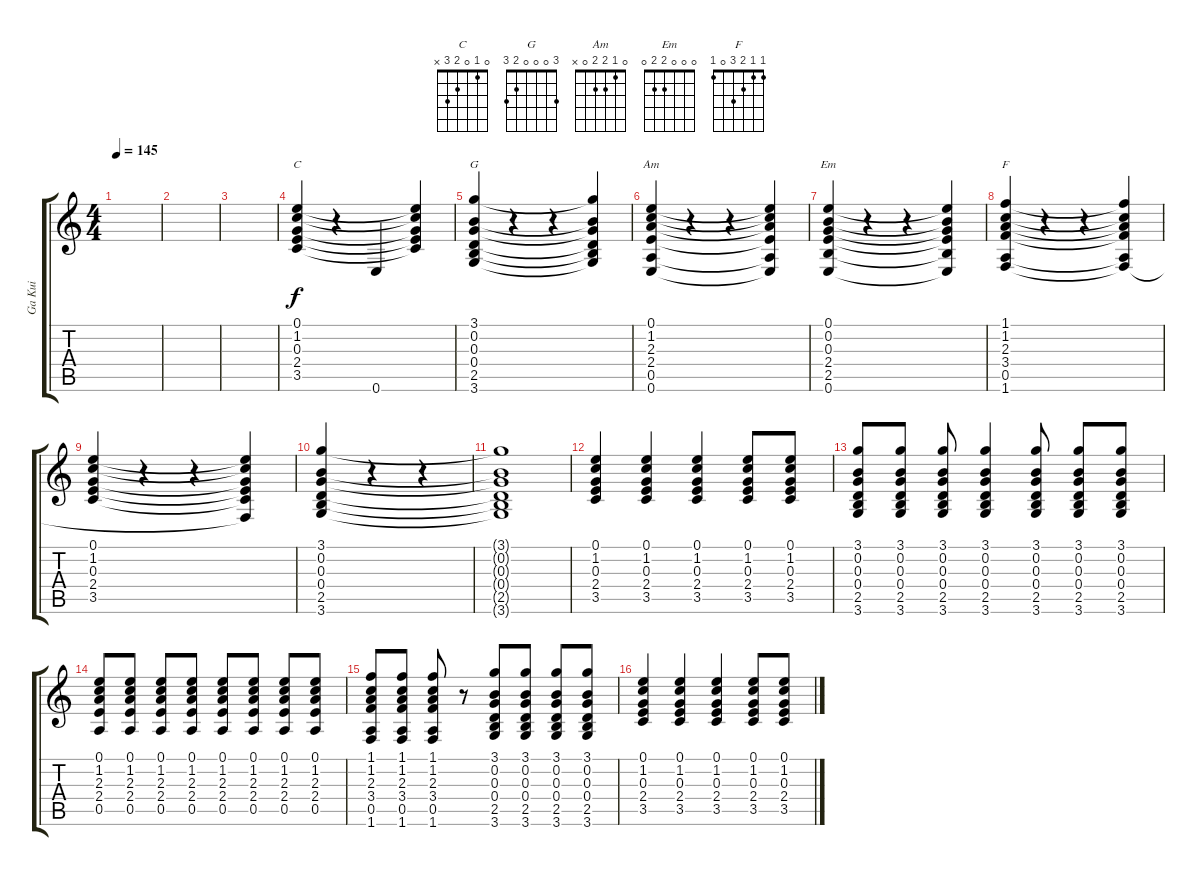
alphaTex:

\track ("Ga Kui" "Ga Kui") {instrument overdrivenguitar}
\staff {score tabs}
\tuning (E4 B3 G3 D3 A2 E2) {hide}
\chord ("C" 0 1 0 2 3 x)
\chord ("G" 3 0 0 0 2 3)
\chord ("Am" 0 1 2 2 0 x)
\chord ("Em" 0 0 0 2 2 0)
\chord ("F" 1 1 2 3 0 1)
\ts (4 4)
\tempo 145
\clef g2
\ks c
|
|
|
(0.1 1.2 0.3 2.4 3.5).4{ch "C"} r.4 0.6.4 (0.1{t} 1.2{t} 0.3{t} 2.4{t} 3.5{t}).4 |
(3.1 0.2 0.3 0.4 2.5 3.6).4{ch "G"} r.4 r.4 (3.1{t} 0.2{t} 0.3{t} 0.4{t} 2.5{t} 3.6{t}).4 |
(0.1 1.2 2.3 2.4 0.5 0.6).4{ch "Am"} r.4 r.4 (0.1{t} 1.2{t} 2.3{t} 2.4{t} 0.5{t} 0.6{t}).4 |
(0.1 0.2 0.3 2.4 2.5 0.6).4{ch "Em"} r.4 r.4 (0.1{t} 0.2{t} 0.3{t} 2.4{t} 2.5{t} 0.6{t}).4 |
(1.1 1.2 2.3 3.4 0.5 1.6).4{ch "F"} r.4 r.4 (1.1{t} 1.2{t} 2.3{t} 3.4{t} 0.5{t} 1.6{t}).4 |
(0.1 1.2 0.3 2.4 3.5).4 r.4 r.4 (0.1{t} 1.2{t} 0.3{t} 2.4{t} 3.5{t} 1.6{t}).4 |
(3.1 0.2 0.3 0.4 2.5 3.6).4 r.4 r.4 |
(3.1{t} 0.2{t} 0.3{t} 0.4{t} 2.5{t} 3.6{t}).1 |
(0.1 1.2 0.3 2.4 3.5).4 (0.1 1.2 0.3 2.4 3.5).4 (0.1 1.2 0.3 2.4 3.5).4 (0.1 1.2 0.3 2.4 3.5).8 (0.1 1.2 0.3 2.4 3.5).8 |
(3.1 0.2 0.3 0.4 2.5 3.6).8 (3.1 0.2 0.3 0.4 2.5 3.6).8 (3.1 0.2 0.3 0.4 2.5 3.6).8 (3.1 0.2 0.3 0.4 2.5 3.6).4 (3.1 0.2 0.3 0.4 2.5 3.6).8 (3.1 0.2 0.3 0.4 2.5 3.6).8 (3.1 0.2 0.3 0.4 2.5 3.6).8 |
(0.1 1.2 2.3 2.4 0.5).8 (0.1 1.2 2.3 2.4 0.5).8 (0.1 1.2 2.3 2.4 0.5).8 (0.1 1.2 2.3 2.4 0.5).8 (0.1 1.2 2.3 2.4 0.5).8 (0.1 1.2 2.3 2.4 0.5).8 (0.1 1.2 2.3 2.4 0.5).8 (0.1 1.2 2.3 2.4 0.5).8 |
(1.1 1.2 2.3 3.4 0.5 1.6).8 (1.1 1.2 2.3 3.4 0.5 1.6).8 (1.1 1.2 2.3 3.4 0.5 1.6).8 r.8 (3.1 0.2 0.3 0.4 2.5 3.6).8 (3.1 0.2 0.3 0.4 2.5 3.6).8 (3.1 0.2 0.3 0.4 2.5 3.6).8 (3.1 0.2 0.3 0.4 2.5 3.6).8 |
(0.1 1.2 0.3 2.4 3.5).4 (0.1 1.2 0.3 2.4 3.5).4 (0.1 1.2 0.3 2.4 3.5).4 (0.1 1.2 0.3 2.4 3.5).8 (0.1 1.2 0.3 2.4 3.5).8
